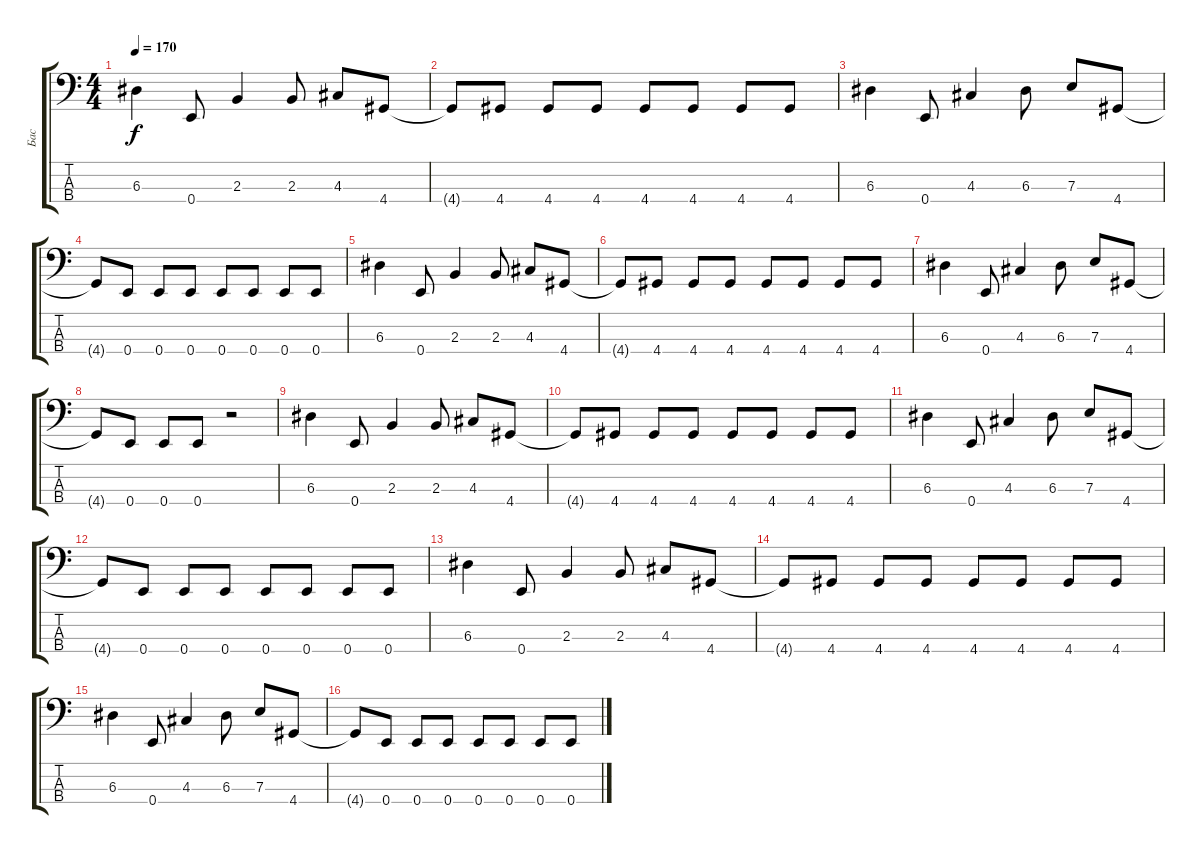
\track ("Бас" "Бас") {instrument fretlessbass}
\staff {score tabs}
\tuning (G2 D2 A1 E1) {hide}
\ts (4 4)
\tempo 170
\clef f4
\ks c
6.3.4{dy f} 0.4.8 2.3.4 2.3.8 4.3.8 4.4.8 |
4.4{t}.8 4.4.8 4.4.8 4.4.8 4.4.8 4.4.8 4.4.8 4.4.8 |
6.3.4 0.4.8 4.3.4 6.3.8 7.3.8 4.4.8 |
4.4{t}.8 0.4.8 0.4.8 0.4.8 0.4.8 0.4.8 0.4.8 0.4.8 |
6.3.4 0.4.8 2.3.4 2.3.8 4.3.8 4.4.8 |
4.4{t}.8 4.4.8 4.4.8 4.4.8 4.4.8 4.4.8 4.4.8 4.4.8 |
6.3.4 0.4.8 4.3.4 6.3.8 7.3.8 4.4.8 |
4.4{t}.8 0.4.8 0.4.8 0.4.8 r.2 |
6.3.4 0.4.8 2.3.4 2.3.8 4.3.8 4.4.8 |
4.4{t}.8 4.4.8 4.4.8 4.4.8 4.4.8 4.4.8 4.4.8 4.4.8 |
6.3.4 0.4.8 4.3.4 6.3.8 7.3.8 4.4.8 |
4.4{t}.8 0.4.8 0.4.8 0.4.8 0.4.8 0.4.8 0.4.8 0.4.8 |
6.3.4 0.4.8 2.3.4 2.3.8 4.3.8 4.4.8 |
4.4{t}.8 4.4.8 4.4.8 4.4.8 4.4.8 4.4.8 4.4.8 4.4.8 |
6.3.4 0.4.8 4.3.4 6.3.8 7.3.8 4.4.8 |
4.4{t}.8 0.4.8 0.4.8 0.4.8 0.4.8 0.4.8 0.4.8 0.4.8
